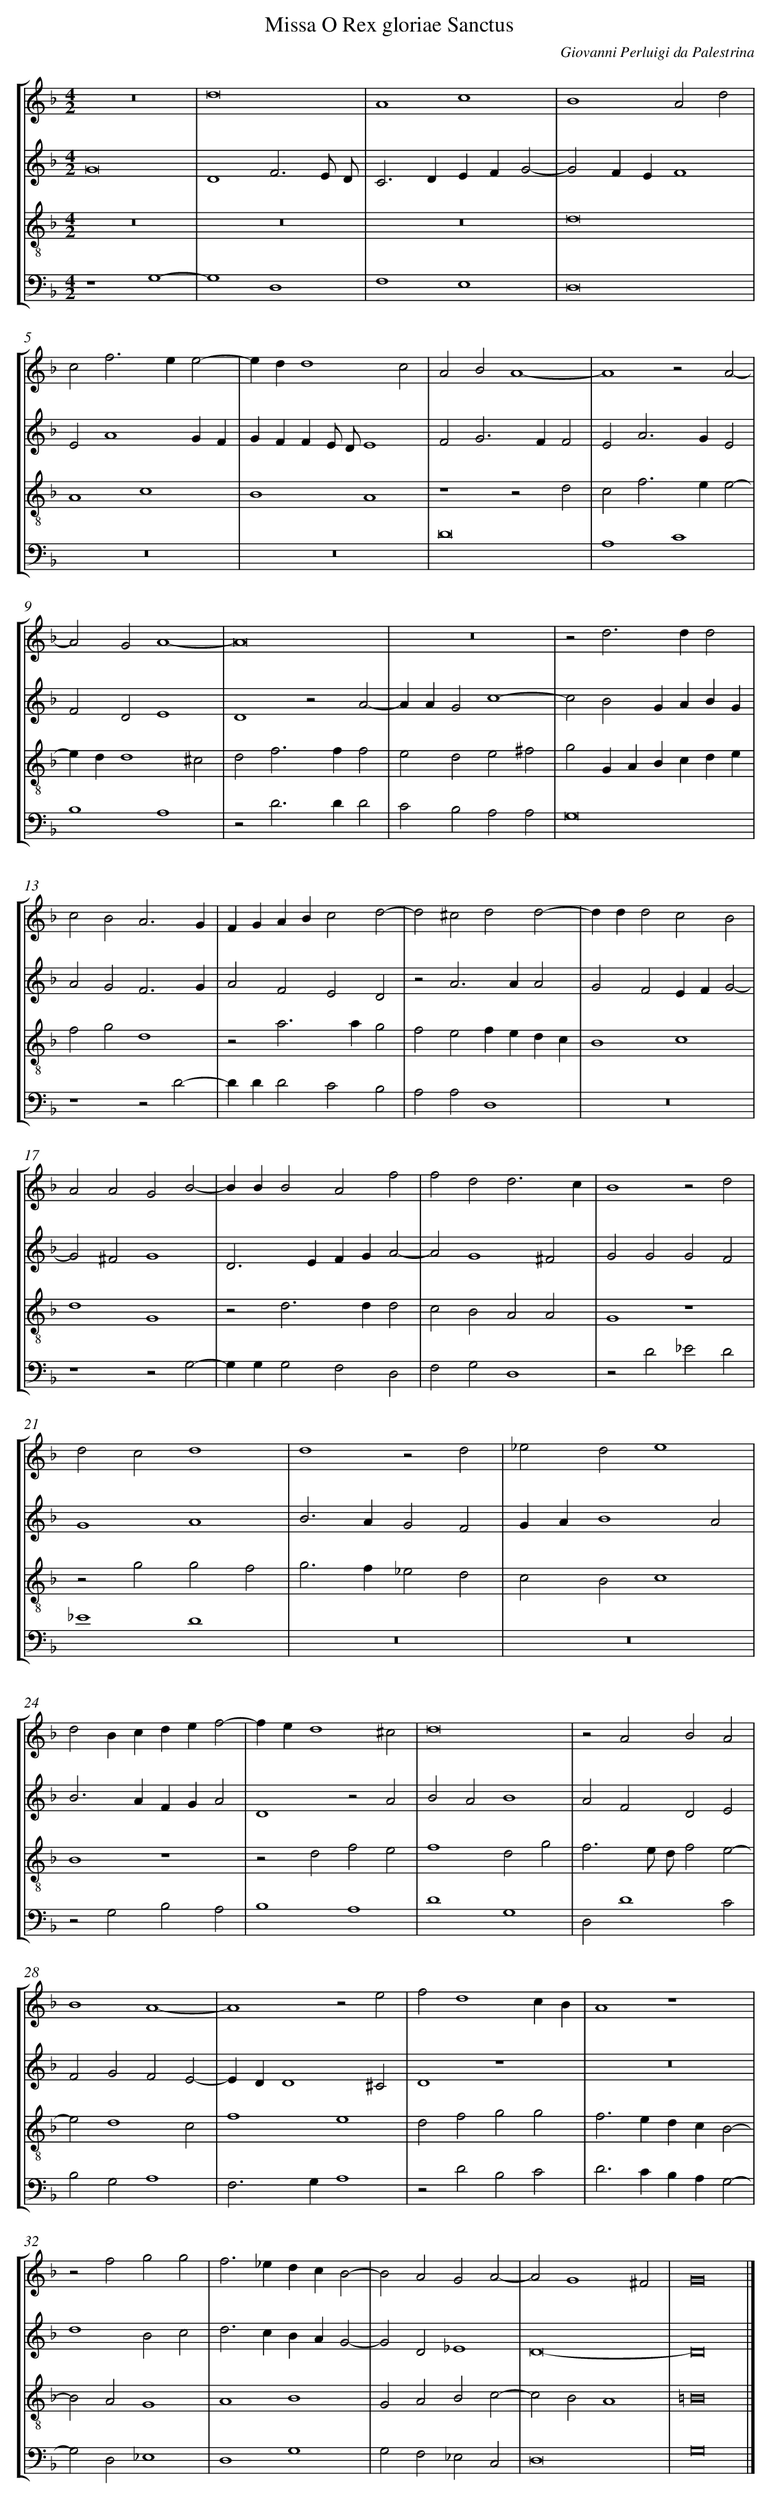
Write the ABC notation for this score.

X:1
T: Missa O Rex gloriae Sanctus
C: Giovanni Perluigi da Palestrina
L: 1/4
M: 4/2
%%staves [1 2 3 4]
V: 1 clef=treble
V: 2 clef=treble
V: 3 clef=treble-8
V: 4 clef=bass
K: F
[V:1] z8 |
[V:2] G8 |
[V:3] z8 |
[V:4] z4G,4- |
[V:1] d8 |
[V:2] D4F3E/ D/ |
[V:3] z8 |
[V:4] G,4D,4 |
[V:1] A4c4 |
[V:2] C2>D2EFG2- |
[V:3] z8 |
[V:4] F,4E,4 |
[V:1] B4A2d2 |
[V:2] G2FEF4 |
[V:3] d8 |
[V:4] D,8 |
[V:1] c2f2>e2e2- |
[V:2] E2A4GF |
[V:3] A4c4 |
[V:4] z8 |
[V:1] edd4c2 |
[V:2] GFFE/ D/E4 |
[V:3] B4A4 |
[V:4] z8 |
[V:1] A2B2A4- |
[V:2] F2G2>F2F2 |
[V:3] z4z2d2 |
[V:4] D8 |
[V:1] A4z2A2- |
[V:2] E2A2>G2E2 |
[V:3] c2f2>e2e2- |
[V:4] A,4C4 |
[V:1] A2G2A4- |
[V:2] F2D2E4 |
[V:3] edd4^c2 |
[V:4] B,4A,4 |
[V:1] A8 |
[V:2] D4z2A2- |
[V:3] d2f2>f2f2 |
[V:4] z2D2>D2D2 |
[V:1] z8 |
[V:2] AAG2c4- |
[V:3] e2d2e2^f2 |
[V:4] C2B,2A,2A,2 |
[V:1] z2d2>d2d2 |
[V:2] c2B2GABG |
[V:3] g2GABcde |
[V:4] G,8 |
[V:1] c2B2A3G |
[V:2] A2G2F3G |
[V:3] f2g2d4 |
[V:4] z4z2D2- |
[V:1] FGABc2d2- |
[V:2] A2F2E2D2 |
[V:3] z2a2>a2g2 |
[V:4] DDD2C2B,2 |
[V:1] d2^c2d2d2- |
[V:2] z2A2>A2A2 |
[V:3] f2e2fedc |
[V:4] A,2A,2D,4 |
[V:1] ddd2c2B2 |
[V:2] G2F2EFG2- |
[V:3] B4c4 |
[V:4] z8 |
[V:1] A2A2G2B2- |
[V:2] G2^F2G4 |
[V:3] d4G4 |
[V:4] z4z2G,2- |
[V:1] BBB2A2f2 |
[V:2] D2>E2FGA2- |
[V:3] z2d2>d2d2 |
[V:4] G,G,G,2F,2D,2 |
[V:1] f2d2d3c |
[V:2] A2G4^F2 |
[V:3] c2B2A2A2 |
[V:4] F,2G,2D,4 |
[V:1] B4z2d2 |
[V:2] G2G2G2F2 |
[V:3] G4z4 |
[V:4] z2D2_E2D2 |
[V:1] d2c2d4 |
[V:2] G4A4 |
[V:3] z2g2g2f2 |
[V:4] _E4D4 |
[V:1] d4z2d2 |
[V:2] B2>A2G2F2 |
[V:3] g2>f2_e2d2 |
[V:4] z8 |
[V:1] _e2d2e4 |
[V:2] GAB4A2 |
[V:3] c2B2c4 |
[V:4] z8 |
[V:1] d2Bcdef2- |
[V:2] B2>A2FGA2 |
[V:3] B4z4 |
[V:4] z2G,2B,2A,2 |
[V:1] fed4^c2 |
[V:2] D4z2A2 |
[V:3] z2d2f2e2 |
[V:4] B,4A,4 |
[V:1] d8 |
[V:2] B2A2B4 |
[V:3] f4d2g2 |
[V:4] D4G,4 |
[V:1] z2A2B2A2 |
[V:2] A2F2D2E2 |
[V:3] f3e/ d/f2e2- |
[V:4] D,2D4C2 |
[V:1] B4A4- |
[V:2] F2G2F2E2- |
[V:3] e2d4c2 |
[V:4] B,2G,2A,4 |
[V:1] A4z2e2 |
[V:2] EDD4^C2 |
[V:3] f4e4 |
[V:4] F,2>G,2A,4 |
[V:1] f2d4cB |
[V:2] D4z4 |
[V:3] d2f2g2g2 |
[V:4] z2D2B,2C2 |
[V:1] A4z4 |
[V:2] z8 |
[V:3] f2>e2dcB2- |
[V:4] D2>C2B,A,G,2- |
[V:1] z2f2g2g2 |
[V:2] d4B2c2 |
[V:3] B2A2G4 |
[V:4] G,2D,2_E,4 |
[V:1] f2>_e2dcB2- |
[V:2] d2>c2BAG2- |
[V:3] A4B4 |
[V:4] D,4G,4 |
[V:1] B2A2G2A2- |
[V:2] G2D2_E4 |
[V:3] G2A2B2c2- |
[V:4] G,2F,2_E,2C,2 |
[V:1] A2G4^F2 |
[V:2] D8- |
[V:3] c2B2A4 |
[V:4] D,8 |
[V:1] G8 |]
[V:2] D8 |]
[V:3] =B8 |]
[V:4] G,8 |]
